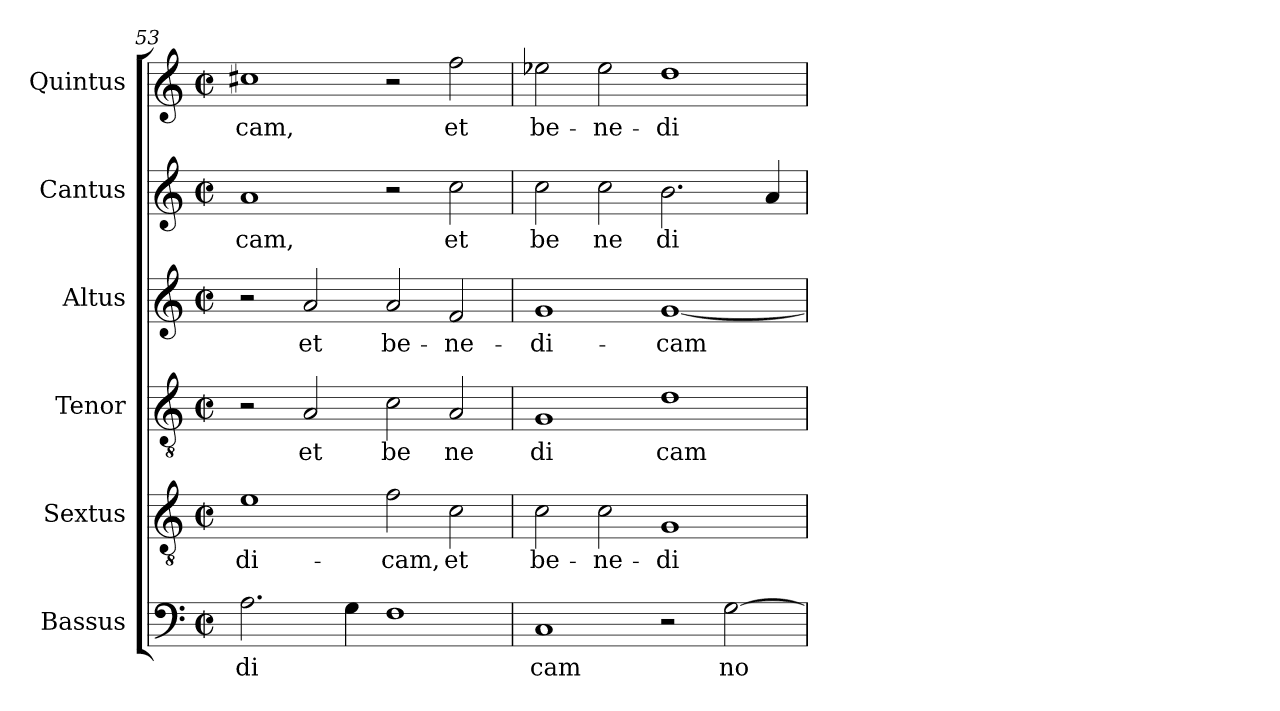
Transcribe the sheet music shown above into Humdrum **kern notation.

**kern	**text	**kern	**text	**kern	**text	**kern	**text	**kern	**text	**kern	**text
*part6	*part6	*part5	*part5	*part4	*part4	*part3	*part3	*part2	*part2	*part1	*part1
*staff6	*staff6	*staff5	*staff5	*staff4	*staff4	*staff3	*staff3	*staff2	*staff2	*staff1	*staff1
*I"Bassus	*	*I"Sextus	*	*I"Tenor	*	*I"Altus	*	*I"Cantus	*	*I"Quintus	*
!!LO:LB:g=z
*clefF4	*	*clefGv2	*	*clefGv2	*	*clefG2	*	*clefG2	*	*clefG2	*
*M2/2	*	*M2/2	*	*M2/2	*	*M2/2	*	*M2/2	*	*M2/2	*
*met(c|)	*	*met(c|)	*	*met(c|)	*	*met(c|)	*	*met(c|)	*	*met(c|)	*
=53	=53	=53	=53	=53	=53	=53	=53	=53	=53	=53	=53
!	!LO:LY:b:cj	!	!LO:LY:b:cj	!	!	!	!	!	!LO:LY:b:cj	!	!LO:LY:b:cj
2.A\	-di	1e	di-	2r	.	2r	.	1a	-cam,	1cc#X	cam,
!	!	!	!	!	!LO:LY:b:cj	!	!LO:LY:b:cj	!	!	!	!
.	.	.	.	2A/	et	2a/	et	.	.	.	.
4G\	.	.	.	.	.	.	.	.	.	.	.
!	!	!	!LO:LY:b:cj	!	!LO:LY:b:cj	!	!LO:LY:b:cj	!	!	!	!
1F	.	2f\	-cam,	2c\	be	2a/	be-	2r	.	2r	.
!	!	!	!LO:LY:b:cj	!	!LO:LY:b:cj	!	!LO:LY:b:cj	!	!LO:LY:b:cj	!	!LO:LY:b:cj
.	.	2c\	et	2A/	ne	2f/	-ne-	2cc\	et	2ff\	et
=54	=54	=54	=54	=54	=54	=54	=54	=54	=54	=54	=54
!	!LO:LY:b:cj	!	!LO:LY:b:cj	!	!LO:LY:b:cj	!	!LO:LY:b:cj	!	!LO:LY:b:cj	!	!LO:LY:b:cj
1C	cam	2c\	be-	1G	di	1g	-di-	2cc\	be	2ee-X\	be-
!	!	!	!LO:LY:b:cj	!	!	!	!	!	!LO:LY:b:cj	!	!LO:LY:b:cj
.	.	2c\	-ne-	.	.	.	.	2cc\	ne	2ee-\	-ne-
!	!	!	!LO:LY:b:cj	!	!LO:LY:b:cj	!	!LO:LY:b	!	!LO:LY:b:cj	!	!LO:LY:b:cj
2r	.	1G	-di-	1d	cam	[<1g	-cam	2.b\	di	1dd	-di-
!	!LO:LY:b:cj	!	!	!	!	!	!	!	!	!	!
[>2G\	no	.	.	.	.	.	.	.	.	.	.
.	.	.	.	.	.	.	.	4a/	.	.	.
=	=	=	=	=	=	=	=	=	=	=	=
*-	*-	*-	*-	*-	*-	*-	*-	*-	*-	*-	*-
